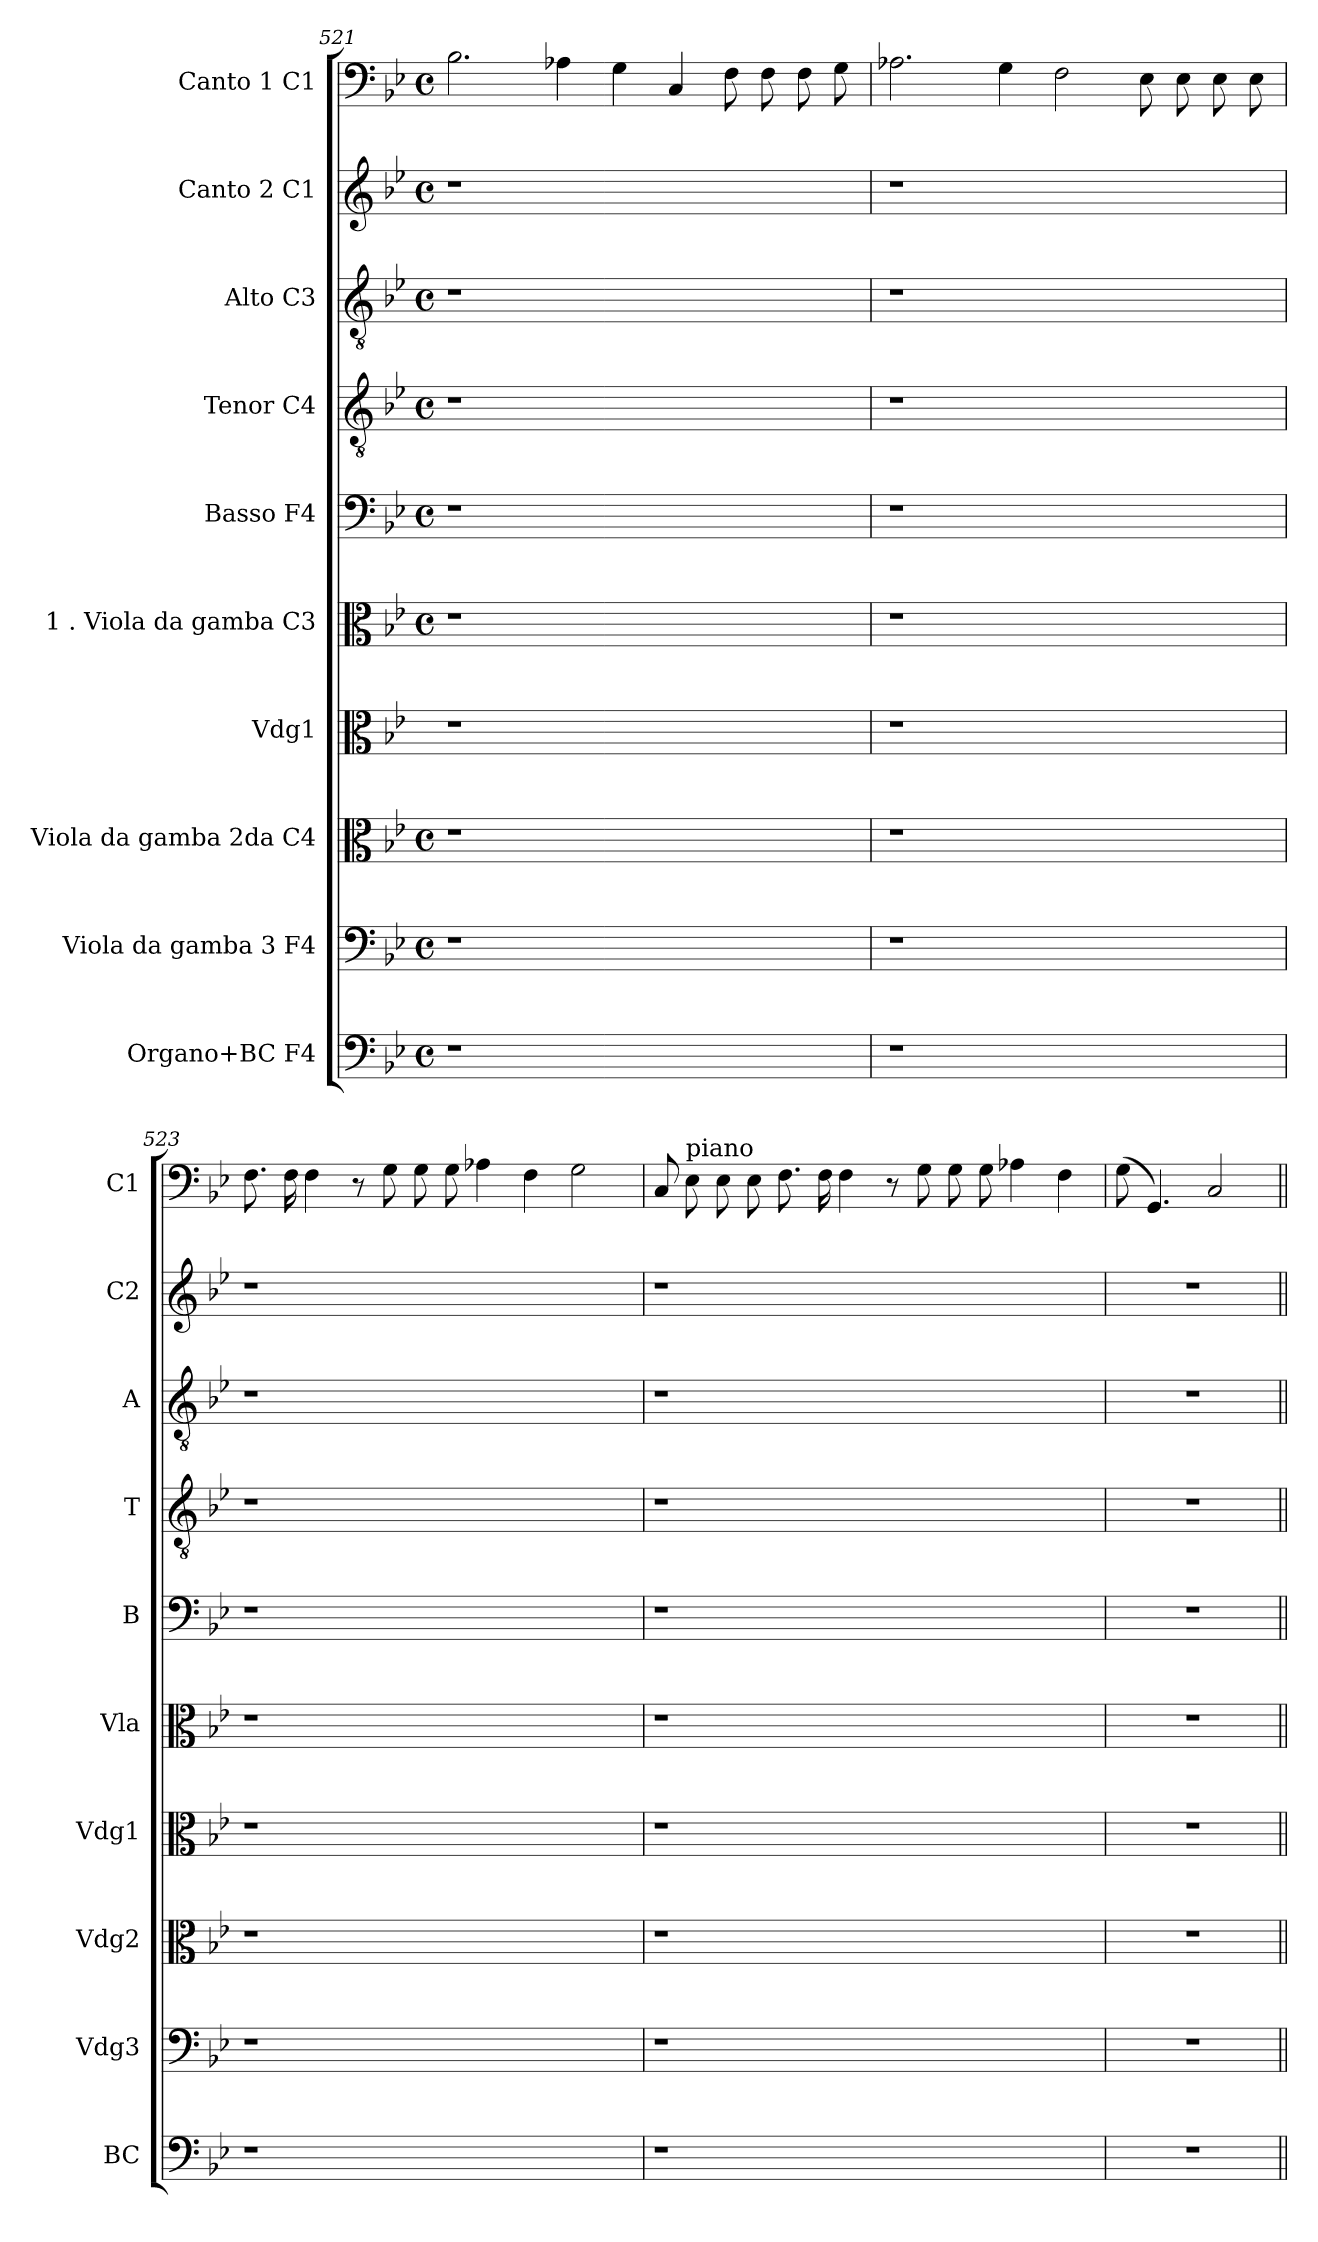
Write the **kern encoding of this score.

**kern	**kern	**kern	**kern	**kern	**kern	**kern	**kern	**kern	**kern
*part10	*part9	*part8	*part7	*part6	*part5	*part4	*part3	*part2	*part1
*staff10	*staff9	*staff8	*staff7	*staff6	*staff5	*staff4	*staff3	*staff2	*staff1
*I"Organo+BC F4	*I"Viola da gamba 3 F4	*I"Viola da gamba 2da C4	*I"Vdg1	*I"1 . Viola da gamba C3	*I"Basso F4	*I"Tenor C4	*I"Alto C3	*I"Canto 2 C1	*I"Canto 1 C1
*I'BC	*I'Vdg3	*I'Vdg2	*I'Vdg1	*I'Vla	*I'B	*I'T	*I'A	*I'C2	*I'C1
!!LO:LB:g=z
*clefF4	*clefF4	*clefC3	*clefC3	*clefC3	*clefF4	*clefGv2	*clefGv2	*clefG2	*clefF4
*k[b-e-]	*k[b-e-]	*k[b-e-]	*k[b-e-]	*k[b-e-]	*k[b-e-]	*k[b-e-]	*k[b-e-]	*k[b-e-]	*k[b-e-]
*B-:	*B-:	*B-:	*B-:	*B-:	*B-:	*B-:	*B-:	*B-:	*B-:
*M4/4	*M4/4	*M4/4	*	*M4/4	*M4/4	*M4/4	*M4/4	*M4/4	*M4/4
*met(c)	*met(c)	*met(c)	*	*met(c)	*met(c)	*met(c)	*met(c)	*met(c)	*met(c)
=521	=521	=521	=521	=521	=521	=521	=521	=521	=521
1r	1r	1r	1r	1r	1r	1r	1r	1r	2.B-\
.	.	.	.	.	.	.	.	.	4A-X\
1ryy	1ryy	1ryy	1ryy	1ryy	1ryy	1ryy	1ryy	1ryy	4G\
.	.	.	.	.	.	.	.	.	4C/
.	.	.	.	.	.	.	.	.	8F\
.	.	.	.	.	.	.	.	.	8F\
.	.	.	.	.	.	.	.	.	8F\
.	.	.	.	.	.	.	.	.	8G\
=522	=522	=522	=522	=522	=522	=522	=522	=522	=522
1r	1r	1r	1r	1r	1r	1r	1r	1r	2.A-X\
.	.	.	.	.	.	.	.	.	4G\
1ryy	1ryy	1ryy	1ryy	1ryy	1ryy	1ryy	1ryy	1ryy	2F\
.	.	.	.	.	.	.	.	.	8E-\
.	.	.	.	.	.	.	.	.	8E-\
.	.	.	.	.	.	.	.	.	8E-\
.	.	.	.	.	.	.	.	.	8E-\
=523	=523	=523	=523	=523	=523	=523	=523	=523	=523
1r	1r	1r	1r	1r	1r	1r	1r	1r	8.F\
.	.	.	.	.	.	.	.	.	16F\
.	.	.	.	.	.	.	.	.	4F\
.	.	.	.	.	.	.	.	.	8r
.	.	.	.	.	.	.	.	.	8G\
.	.	.	.	.	.	.	.	.	8G\
.	.	.	.	.	.	.	.	.	8G\
1ryy	1ryy	1ryy	1ryy	1ryy	1ryy	1ryy	1ryy	1ryy	4A-X\
.	.	.	.	.	.	.	.	.	4F\
.	.	.	.	.	.	.	.	.	2G\
!!LO:LB:g=z
=524	=524	=524	=524	=524	=524	=524	=524	=524	=524
1r	1r	1r	1r	1r	1r	1r	1r	1r	8C/
!	!	!	!	!	!	!	!	!	!LO:TX:a:t=piano
.	.	.	.	.	.	.	.	.	8E-\
.	.	.	.	.	.	.	.	.	8E-\
.	.	.	.	.	.	.	.	.	8E-\
.	.	.	.	.	.	.	.	.	8.F\
.	.	.	.	.	.	.	.	.	16F\
.	.	.	.	.	.	.	.	.	4F\
1ryy	1ryy	1ryy	1ryy	1ryy	1ryy	1ryy	1ryy	1ryy	8r
.	.	.	.	.	.	.	.	.	8G\
.	.	.	.	.	.	.	.	.	8G\
.	.	.	.	.	.	.	.	.	8G\
.	.	.	.	.	.	.	.	.	4A-X\
.	.	.	.	.	.	.	.	.	4F\
!!LO:LB:g=z
=525	=525	=525	=525	=525	=525	=525	=525	=525	=525
1r	1r	1r	1r	1r	1r	1r	1r	1r	(>8G\
.	.	.	.	.	.	.	.	.	4.GG/)
.	.	.	.	.	.	.	.	.	2C/
=||	=||	=||	=||	=||	=||	=||	=||	=||	=||
*-	*-	*-	*-	*-	*-	*-	*-	*-	*-
